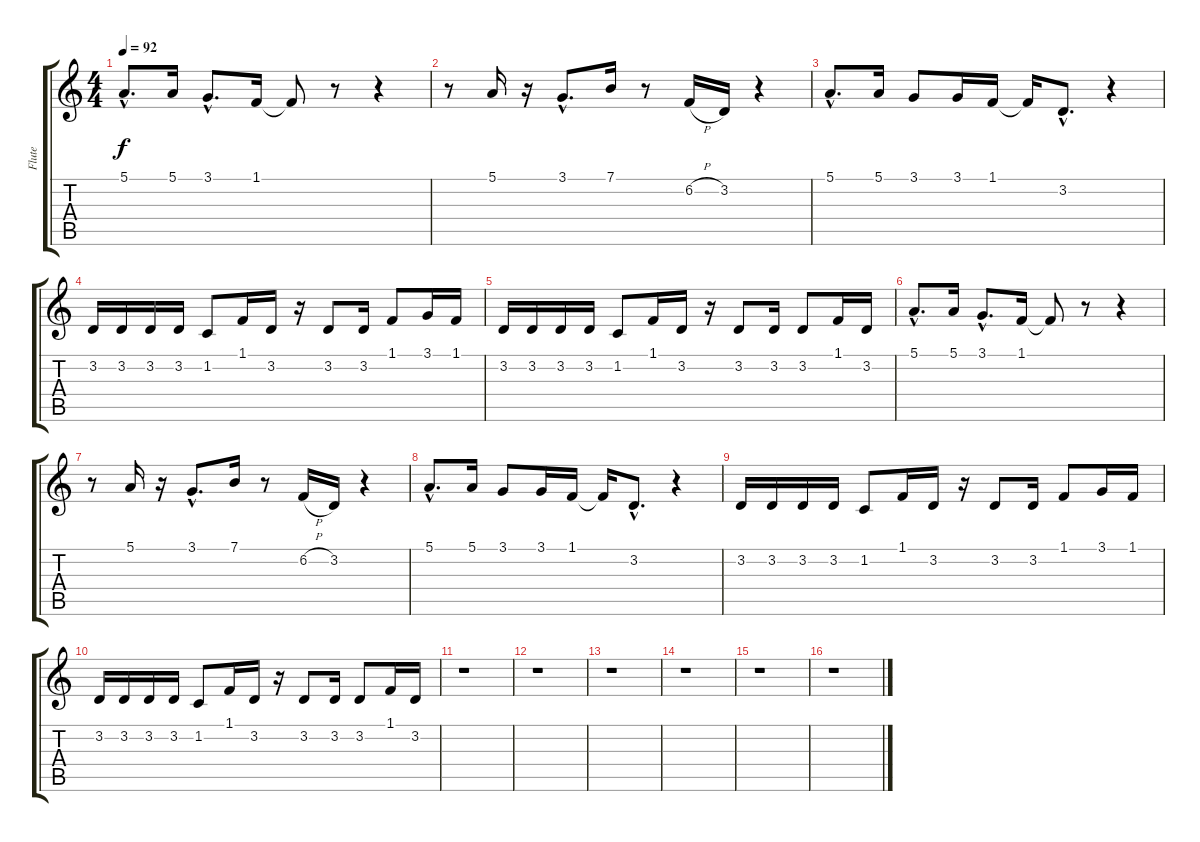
\track ("Flute" "Flute") {instrument flute}
\staff {score tabs}
\tuning (E4 B3 G3 D3 A2 E2) {hide}
\ts (4 4)
\tempo 92
\clef g2
\ks c
5.1{hac}.8{d dy f instrument flute} 5.1.16 3.1{hac}.8{d} 1.1.16 1.1{t}.8 r.8 r.4 |
r.8 5.1.16 r.16 3.1{hac}.8{d} 7.1.16 r.8 6.2{h}.16 3.2.16 r.4 |
5.1{hac}.8{d} 5.1.16 3.1.8 3.1.16 1.1.16 1.1{t}.16 3.2{hac}.8{d} r.4 |
3.2.16 3.2.16 3.2.16 3.2.16 1.2.8 1.1.16 3.2.16 r.16 3.2.8 3.2.16 1.1.8 3.1.16 1.1.16 |
3.2.16 3.2.16 3.2.16 3.2.16 1.2.8 1.1.16 3.2.16 r.16 3.2.8 3.2.16 3.2.8 1.1.16 3.2.16 |
5.1{hac}.8{d} 5.1.16 3.1{hac}.8{d} 1.1.16 1.1{t}.8 r.8 r.4 |
r.8 5.1.16 r.16 3.1{hac}.8{d} 7.1.16 r.8 6.2{h}.16 3.2.16 r.4 |
5.1{hac}.8{d} 5.1.16 3.1.8 3.1.16 1.1.16 1.1{t}.16 3.2{hac}.8{d} r.4 |
3.2.16 3.2.16 3.2.16 3.2.16 1.2.8 1.1.16 3.2.16 r.16 3.2.8 3.2.16 1.1.8 3.1.16 1.1.16 |
3.2.16 3.2.16 3.2.16 3.2.16 1.2.8 1.1.16 3.2.16 r.16 3.2.8 3.2.16 3.2.8 1.1.16 3.2.16 |
r.1 |
r.1 |
r.1 |
r.1 |
r.1 |
r.1
